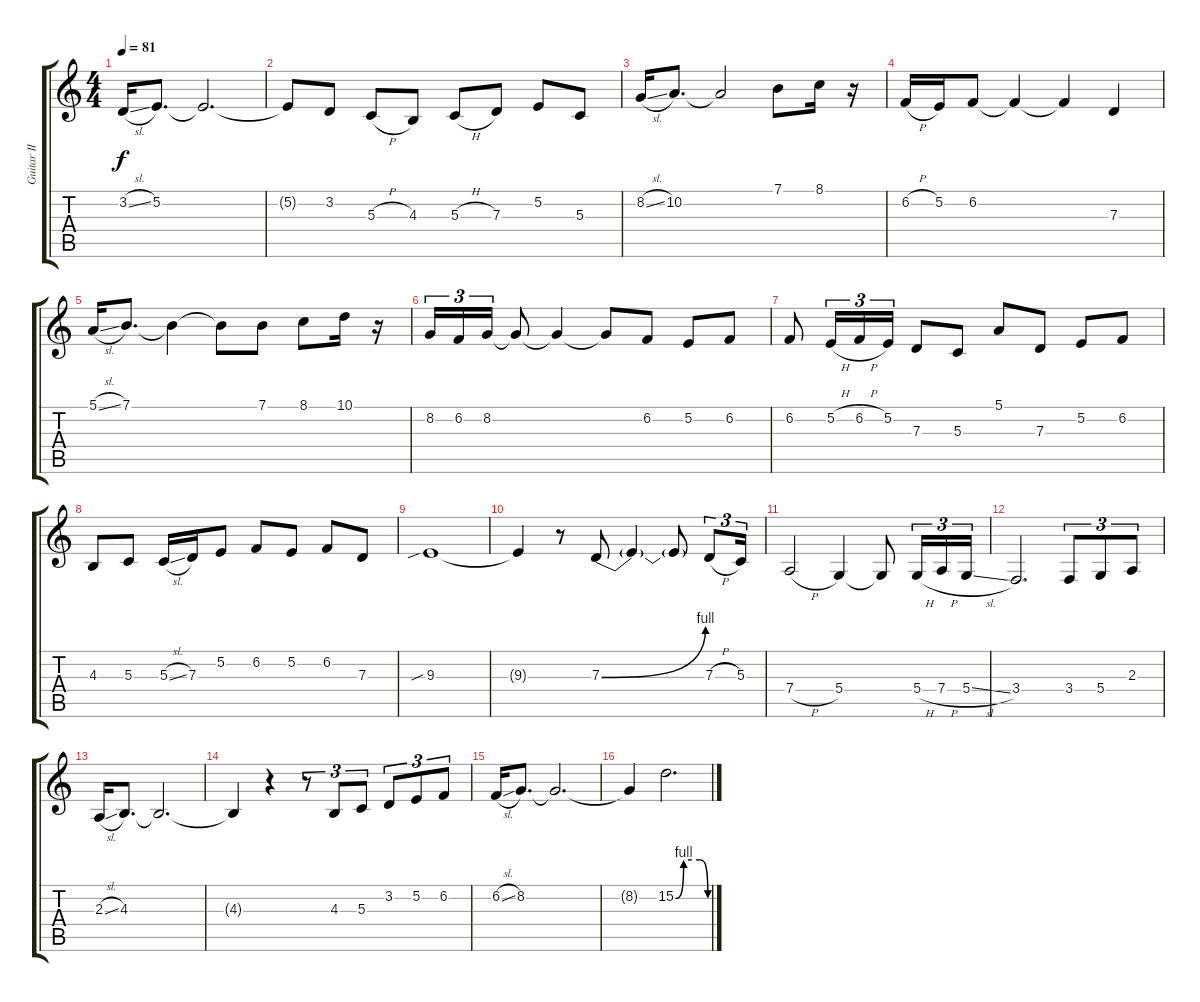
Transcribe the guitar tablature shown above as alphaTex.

\track ("Guitar II" "Guitar II") {instrument rockorgan}
\staff {score tabs}
\tuning (E4 B3 G3 D3 A2 E2) {hide}
\ts (4 4)
\tempo 81
\clef g2
\ks c
3.2{sl}.16{dy f instrument rockorgan} 5.2.8{d} 5.2{t}.2{d} |
5.2{t}.8 3.2.8 5.3{h}.8 4.3.8 5.3{h}.8 7.3.8 5.2.8 5.3.8 |
8.2{sl}.16 10.2.8{d} 10.2{t}.2 7.1.8 8.1.16 r.16 |
6.2{h}.16 5.2.16 6.2.8 6.2{t}.4 6.2{t}.4 7.3.4 |
5.1{sl}.16 7.1.8{d} 7.1{t}.4 7.1{t}.8 7.1.8 8.1.8 10.1.16 r.16 |
8.2.16{tu (3 2)} 6.2.16{tu (3 2)} 8.2.16{tu (3 2)} 8.2{t}.8 8.2{t}.4 8.2{t}.8 6.2.8 5.2.8 6.2.8 |
6.2.8 5.2{h}.16{tu (3 2)} 6.2{h}.16{tu (3 2)} 5.2.16{tu (3 2)} 7.3.8 5.3.8 5.1.8 7.3.8 5.2.8 6.2.8 |
4.3.8 5.3.8 5.3{sl}.16 7.3.16 5.2.8 6.2.8 5.2.8 6.2.8 7.3.8 |
9.3{sib}.1 |
9.3{t}.4 r.8 7.3{be (bend 0 0 60 4)}.8 7.3{t}.4 7.3{t}.8 7.3{h}.8{tu (3 2)} 5.3.16{tu (3 2)} |
7.4{h}.2 5.4.4 5.4{t}.8 5.4{h}.16{tu (3 2)} 7.4{h}.16{tu (3 2)} 5.4{sl}.16{tu (3 2)} |
3.4.2{d} 3.4.8{tu (3 2)} 5.4.8{tu (3 2)} 2.3.8{tu (3 2)} |
2.3{sl}.16 4.3.8{d} 4.3{t}.2{d} |
4.3{t}.4 r.4 r.8{tu (3 2)} 4.3.8{tu (3 2)} 5.3.8{tu (3 2)} 3.2.8{tu (3 2)} 5.2.8{tu (3 2)} 6.2.8{tu (3 2)} |
6.2{sl}.16 8.2.8{d} 8.2{t}.2{d} |
8.2{t}.4 15.2{be (custom 0 0 15 4 30 4 45 4 60 0)}.2{d}
